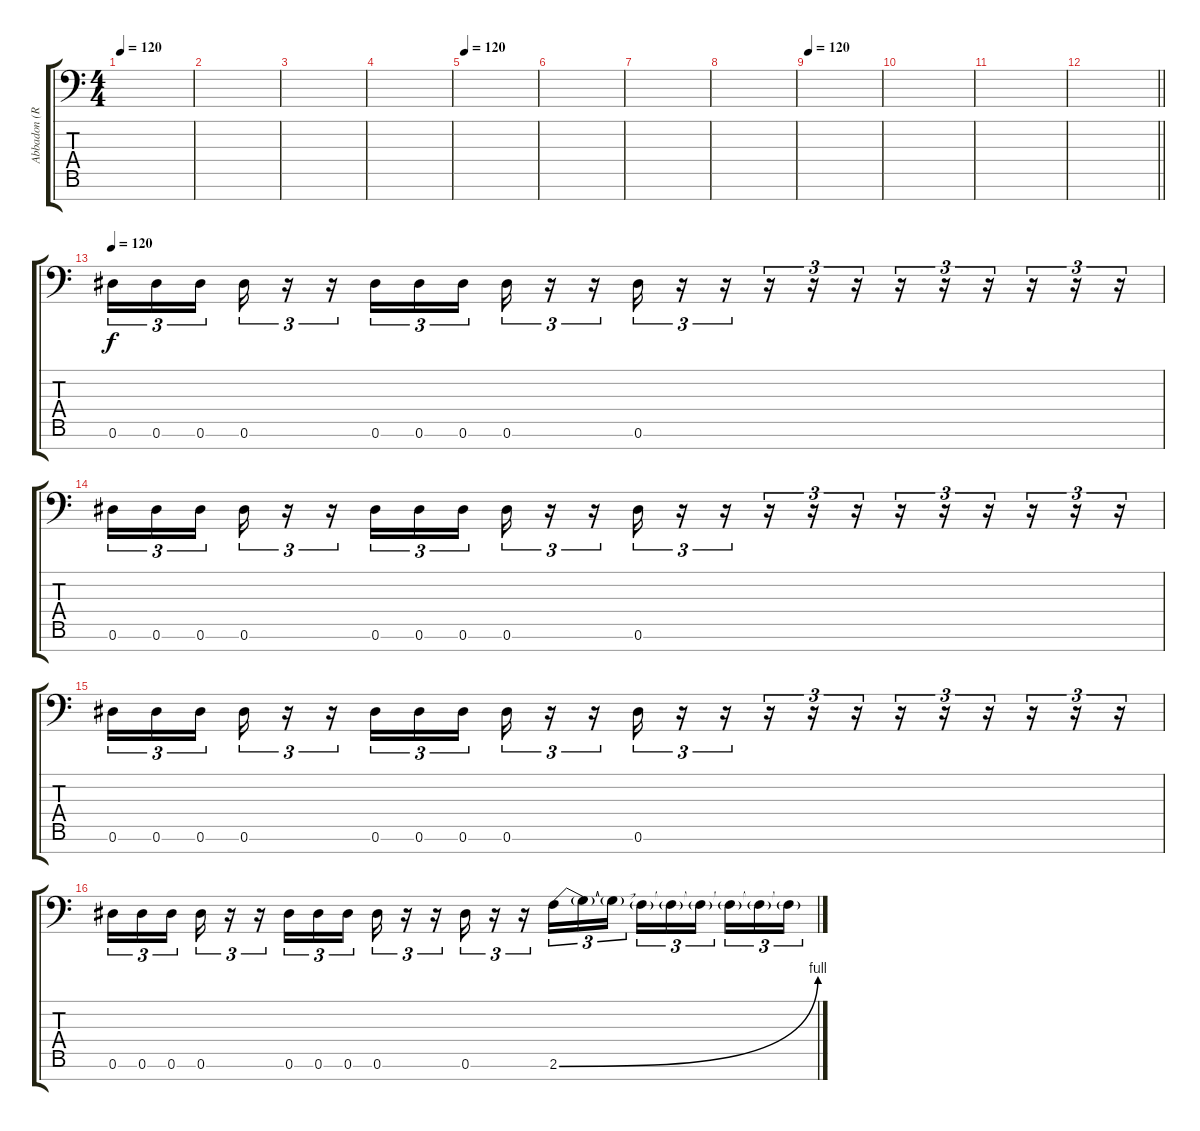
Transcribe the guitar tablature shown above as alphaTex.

\track ("Abbadon (Rythm Guitar 1)" "Abbadon (R") {instrument distortionguitar}
\staff {score tabs}
\tuning (Eb4 Bb3 Gb3 Db3 Ab2 Eb2 Bb1) {hide}
\ts (4 4)
\tempo 120
\clef f4
\ks c
|
|
|
|
\tempo 120
|
|
|
|
\tempo 120
|
|
|
\barLineRight lightlight
|
\tempo 120
0.6.16{tu (3 2)} 0.6.16{tu (3 2)} 0.6.16{tu (3 2) beam splitsecondary} 0.6.16{tu (3 2)} r.16{tu (3 2)} r.16{tu (3 2)} 0.6.16{tu (3 2)} 0.6.16{tu (3 2)} 0.6.16{tu (3 2) beam splitsecondary} 0.6.16{tu (3 2)} r.16{tu (3 2)} r.16{tu (3 2)} 0.6.16{tu (3 2)} r.16{tu (3 2)} r.16{tu (3 2)} r.16{tu (3 2)} r.16{tu (3 2)} r.16{tu (3 2)} r.16{tu (3 2)} r.16{tu (3 2)} r.16{tu (3 2)} r.16{tu (3 2)} r.16{tu (3 2)} r.16{tu (3 2)} |
0.6.16{tu (3 2)} 0.6.16{tu (3 2)} 0.6.16{tu (3 2) beam splitsecondary} 0.6.16{tu (3 2)} r.16{tu (3 2)} r.16{tu (3 2)} 0.6.16{tu (3 2)} 0.6.16{tu (3 2)} 0.6.16{tu (3 2) beam splitsecondary} 0.6.16{tu (3 2)} r.16{tu (3 2)} r.16{tu (3 2)} 0.6.16{tu (3 2)} r.16{tu (3 2)} r.16{tu (3 2)} r.16{tu (3 2)} r.16{tu (3 2)} r.16{tu (3 2)} r.16{tu (3 2)} r.16{tu (3 2)} r.16{tu (3 2)} r.16{tu (3 2)} r.16{tu (3 2)} r.16{tu (3 2)} |
0.6.16{tu (3 2)} 0.6.16{tu (3 2)} 0.6.16{tu (3 2) beam splitsecondary} 0.6.16{tu (3 2)} r.16{tu (3 2)} r.16{tu (3 2)} 0.6.16{tu (3 2)} 0.6.16{tu (3 2)} 0.6.16{tu (3 2) beam splitsecondary} 0.6.16{tu (3 2)} r.16{tu (3 2)} r.16{tu (3 2)} 0.6.16{tu (3 2)} r.16{tu (3 2)} r.16{tu (3 2)} r.16{tu (3 2)} r.16{tu (3 2)} r.16{tu (3 2)} r.16{tu (3 2)} r.16{tu (3 2)} r.16{tu (3 2)} r.16{tu (3 2)} r.16{tu (3 2)} r.16{tu (3 2)} |
0.6.16{tu (3 2)} 0.6.16{tu (3 2)} 0.6.16{tu (3 2) beam splitsecondary} 0.6.16{tu (3 2)} r.16{tu (3 2)} r.16{tu (3 2)} 0.6.16{tu (3 2)} 0.6.16{tu (3 2)} 0.6.16{tu (3 2) beam splitsecondary} 0.6.16{tu (3 2)} r.16{tu (3 2)} r.16{tu (3 2)} 0.6.16{tu (3 2)} r.16{tu (3 2)} r.16{tu (3 2)} 2.6{be (bend 0 0 60 4)}.16{tu (3 2)} 2.6{t}.16{tu (3 2) dy f} 2.6{t}.16{tu (3 2)} 2.6{t}.16{tu (3 2)} 2.6{t}.16{tu (3 2)} 2.6{t}.16{tu (3 2) beam splitsecondary} 2.6{t}.16{tu (3 2)} 2.6{t}.16{tu (3 2)} 2.6{t}.16{tu (3 2)}
